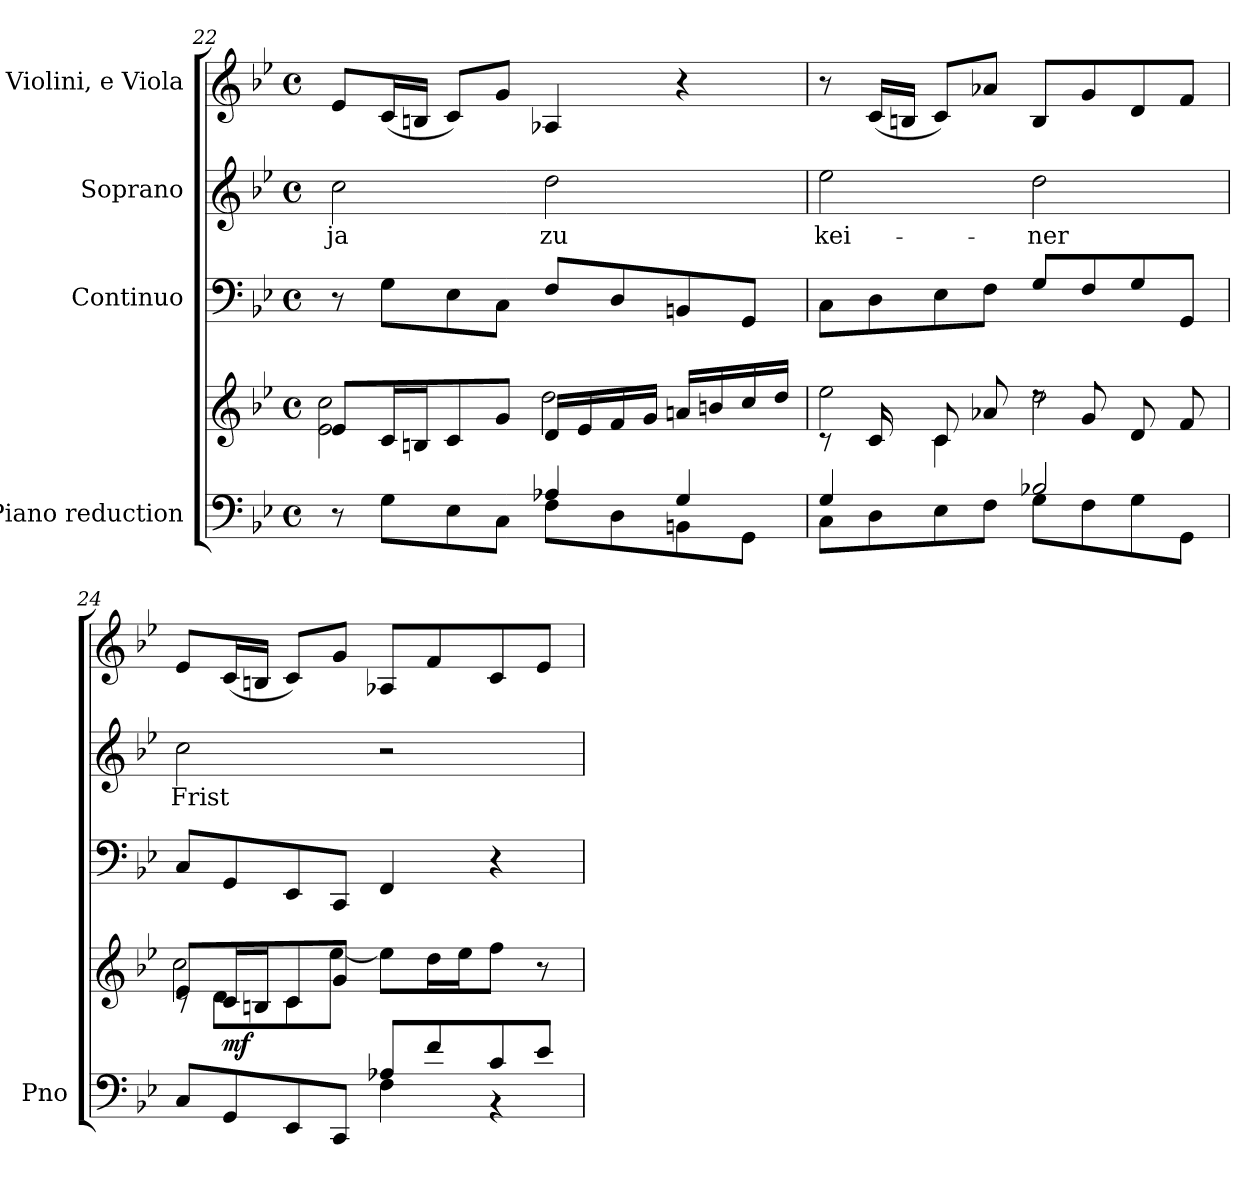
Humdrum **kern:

**kern	**kern	**dynam	**kern	**kern	**text	**kern
*part4	*part4	*part4	*part3	*part2	*part2	*part1
*staff5	*staff4	*staff4/5	*staff3	*staff2	*staff2	*staff1
*I"Piano reduction	*	*	*I"Continuo	*I"Soprano	*	*I"Violini, e Viola
*I'Pno	*	*	*	*	*	*
*clefF4	*clefG2	*	*clefF4	*clefG2	*	*clefG2
*k[b-e-]	*k[b-e-]	*	*k[b-e-]	*k[b-e-]	*	*k[b-e-]
*M4/4	*M4/4	*	*M4/4	*M4/4	*	*M4/4
*met(c)	*met(c)	*	*met(c)	*met(c)	*	*met(c)
=22	=22	=22	=22	=22	=22	=22
*^	*^	*	*	*	*	*
!	!	!	!	!	!	!	!LO:LY:b	!
8r	8ryy	8e-/L	2e-\ 2cc\	.	8r	2cc\	ja	8e-/L
8ryy	8G\L	16c/L	.	.	8G\L	.	.	(<16c/L
.	.	16Bn/J	.	.	.	.	.	16Bn/JJ
4ryy	8E-\	8c/	.	.	8E-\	.	.	8c/L)
.	8C\J	8g/J	.	.	8C\J	.	.	8g/J
!	!	!	!	!	!	!	!LO:LY:b	!
4A-X/	8F\L	16d/LL	2dd\	.	8F/L	2dd\	zu	4A-X/
.	.	16e-/	.	.	.	.	.	.
.	8D\	16f/	.	.	8D/	.	.	.
.	.	16g/JJ	.	.	.	.	.	.
4G/	8BBn\	16an/LL	.	.	8BBn/	.	.	4r
.	.	16bn/	.	.	.	.	.	.
.	8GG\J	16cc/	.	.	8GG/J	.	.	.
.	.	16dd/JJ	.	.	.	.	.	.
!!LO:PB:g=z
=23	=23	=23	=23	=23	=23	=23	=23	=23
*	*^	*	*^	*	*	*	*	*
!	!	!	!	!	!	!	!	!	!LO:LY:b	!
8.ryy	4G/	8C\L	8rc	2ee-\	4ryy	.	8C\L	2ee-\	kei-	8r
.	.	8D\	16c/LL	.	.	.	8D\	.	.	(<16c/LL
16Bn/J	.	.	16ryy	.	.	.	.	.	.	16Bn/JJ
2.ryy	4ryy	8E-\	8c/	.	4c\	.	8E-\	.	.	8c/L)
.	.	8F\J	8a-X/J	.	.	.	8F\J	.	.	8a-X/J
!	!	!	!	!	!	!	!	!	!LO:LY:b	!
.	2B-/	8G\L	8rdd	2dd\	2ryy	.	8G/L	2dd\	-ner	8B/L
.	.	8F\	8g/L	.	.	.	8F/	.	.	8g/
.	.	8G\	8d/	.	.	.	8G/	.	.	8d/
.	.	8GG\J	8f/J	.	.	.	8GG/J	.	.	8f/J
=24	=24	=24	=24	=24	=24	=24	=24	=24	=24	=24
!	!	!	!	!	!	!	!	!	!LO:LY:b	!
2ryy	2ryy	8C/L	8e-/L	8rc	2cc\	.	8C/L	2cc\	Frist	8e-/L
!	!	!	!	!	!	!LO:DY:b	!	!	!	!
.	.	8GG/	16c/L	8d\L	.	mf	8GG/	.	.	(<16c/L
.	.	.	16Bn/J	.	.	.	.	.	.	16Bn/JJ
.	.	8EE-/	8c/	8c\	.	.	8EE-/	.	.	8c/L)
.	.	8CC/J	8g/J	[8ee-\J	.	.	8CC/J	.	.	8g/J
8A-X/L	2ryy	4F\	2ryy	8ee-\L]	2ryy	.	4FF/	2r	.	8A-X/L
8f/	.	.	.	16dd\L	.	.	.	.	.	8f/
.	.	.	.	16ee-\J	.	.	.	.	.	.
8c/	.	4r	.	8ff\J	.	.	4r	.	.	8c/
8e-/J	.	.	.	8r	.	.	.	.	.	8e-/J
*v	*v	*v	*	*	*	*	*	*	*	*
*	*v	*v	*v	*	*	*	*	*
=	=	=	=	=	=	=
*-	*-	*-	*-	*-	*-	*-
